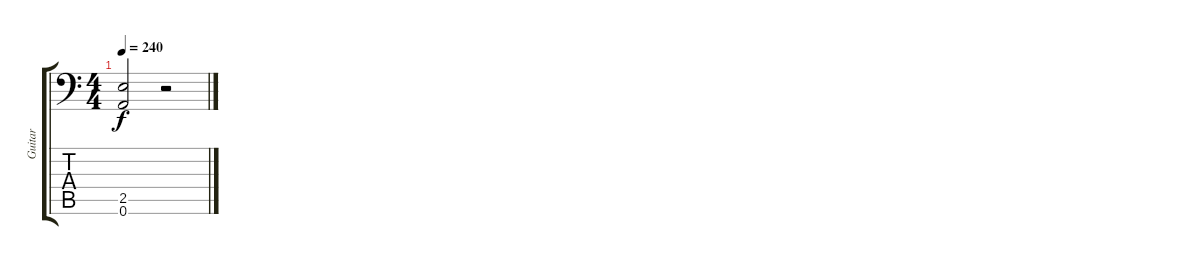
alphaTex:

\track ("Guitar" "Guitar") {instrument distortionguitar}
\staff {score tabs}
\tuning (A3 E3 C3 G2 D2 A1) {hide}
\ts (4 4)
\tempo 240
\clef f4
\ks c
(2.5 0.6).2{dy f} r.2
